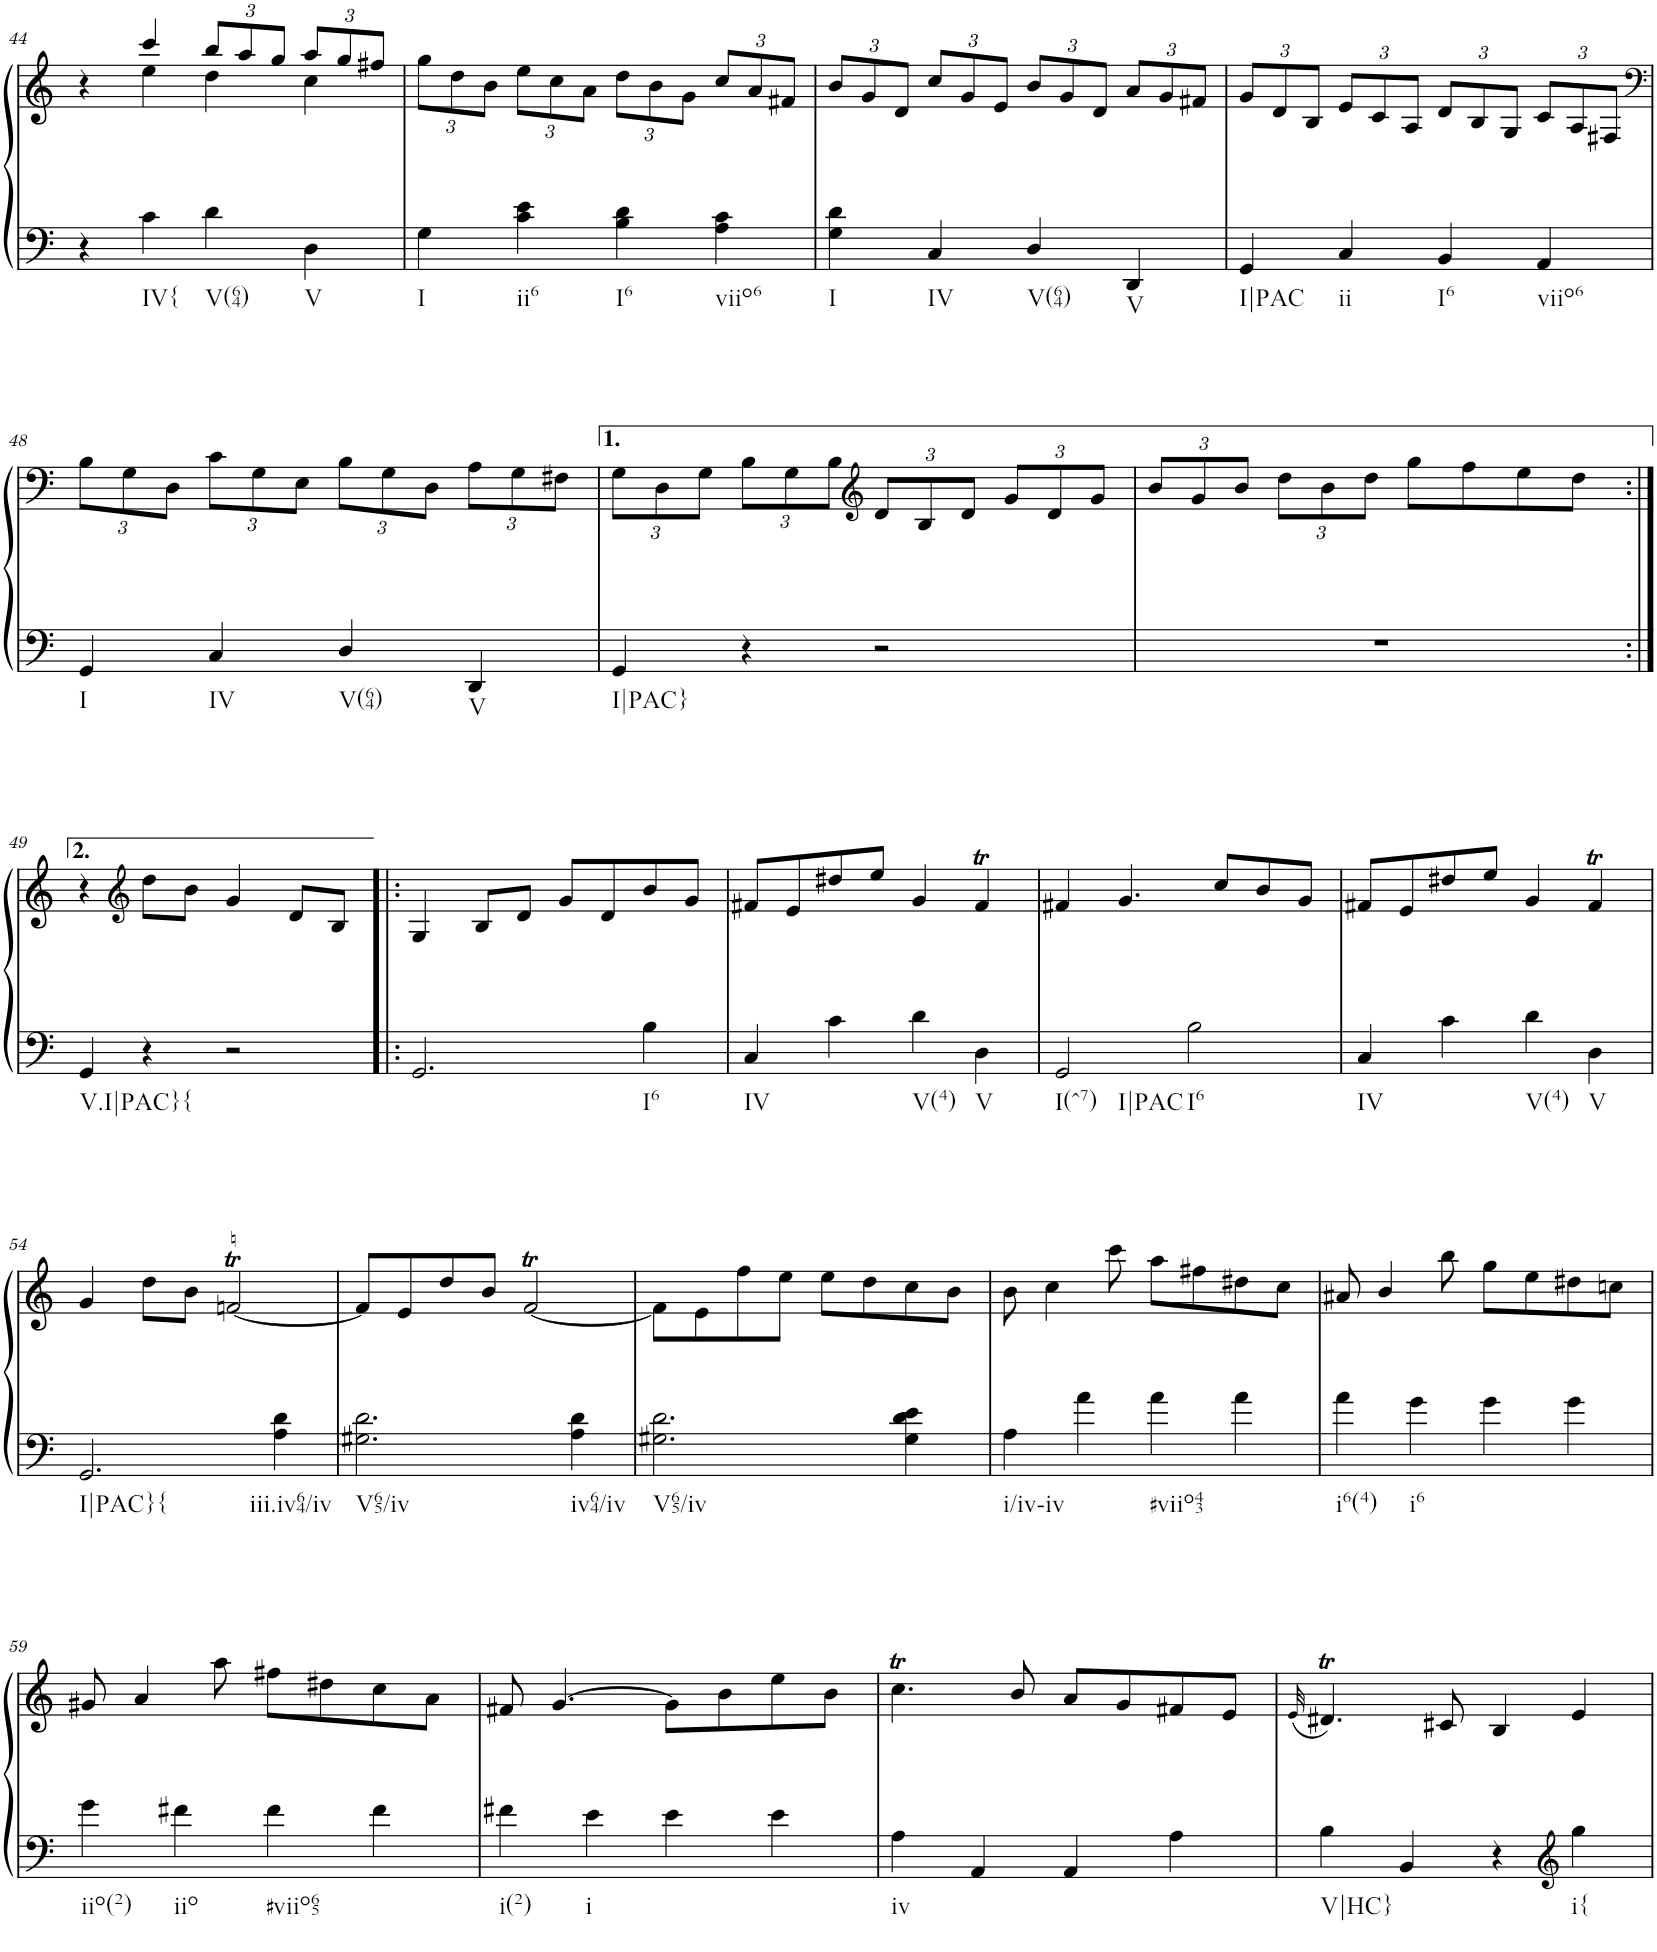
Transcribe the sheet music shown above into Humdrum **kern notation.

**kern	**kern
*part1	*part1
*staff2	*staff1
*I"Piano	*
*I'Pno.	*
!!LO:PB:g=z
*clefF4	*clefG2
*k[]	*k[]
*M2/2	*M2/2
*met(c|)	*met(c|)
=44	=44
*	*^
4r	4r	4ryy
!LO:TX:b:t=IV{	!	!
4c\	4ccc/	4ee\
*	*Xbrackettup	*
!LO:TX:b:t=V(64)	!	!
4d\	12bb/L	4dd\
.	12aa/	.
.	12gg/J	.
!LO:TX:b:t=V	!	!
4D\	12aa/L	4cc\
.	12gg/	.
.	12ff#X/J	.
*	*v	*v
=45	=45
!LO:TX:b:t=I	!
4G\	12gg\L
.	12dd\
.	12b\J
!LO:TX:b:t=ii6	!
4c\ 4e\	12ee\L
.	12cc\
.	12a\J
!LO:TX:b:t=I6	!
4B\ 4d\	12dd\L
.	12b\
.	12g\J
!LO:TX:b:t=viio6	!
4A\ 4c\	12cc/L
.	12a/
.	12f#X/J
=46	=46
!LO:TX:b:t=I	!
4G\ 4d\	12b/L
.	12g/
.	12d/J
!LO:TX:b:t=IV	!
4C/	12cc/L
.	12g/
.	12e/J
!LO:TX:b:t=V(64)	!
4D/	12b/L
.	12g/
.	12d/J
!LO:TX:b:t=V	!
4DD/	12a/L
.	12g/
.	12f#X/J
=47	=47
!LO:TX:b:t=I|PAC	!
4GG/	12g/L
.	12d/
.	12B/J
!LO:TX:b:t=ii	!
4C/	12e/L
.	12c/
.	12A/J
!LO:TX:b:t=I6	!
4BB/	12d/L
.	12B/
.	12G/J
!LO:TX:b:t=viio6	!
4AA/	12c/L
.	12A/
.	12F#X/J
!!LO:LB:g=z
=48	=48
*	*clefF4
!LO:TX:b:t=I	!
4GG/	12B\L
.	12G\
.	12D\J
!LO:TX:b:t=IV	!
4C/	12c\L
.	12G\
.	12E\J
!LO:TX:b:t=V(64)	!
4D/	12B\L
.	12G\
.	12D\J
!LO:TX:b:t=V	!
4DD/	12A\L
.	12G\
.	12F#X\J
=49	=49
!LO:TX:b:t=I|PAC}	!
4GG/	12G\L
.	12D\
.	12G\J
4r	12B\L
.	12G\
.	12B\J
*	*clefG2
2r	12d/L
.	12B/
.	12d/J
.	12g/L
.	12d/
.	12g/J
=50	=50
1r	12b/L
.	12g/
.	12b/J
.	12dd\L
.	12b\
.	12dd\J
.	8gg\L
.	8ff\
.	8ee\
.	8dd\J
!!LO:LB:g=z
=49:|!	=49:|!
!LO:TX:b:t=V.I|PAC}{	!
4GG/	4r
*	*clefG2
4r	8dd\L
.	8b\J
2r	4g/
.	8d/L
.	8B/J
=50!|:	=50!|:
2.GG/	4G/
.	8B/L
.	8d/J
.	8g/L
.	8d/
!LO:TX:b:t=I6	!
4B\	8b/
.	8g/J
=51	=51
!LO:TX:b:t=IV	!
4C/	8f#X/L
.	8e/
4c\	8dd#X/
.	8ee/J
!LO:TX:b:t=V(4)	!
4d\	4g/
!LO:TX:b:t=V	!
4D\	4f#t/
=52	=52
!LO:TX:b:t=I(^7)	!
!LO:TX:b:t=I|PAC	!
2GG/	4f#X/
.	4.g/
!LO:TX:b:t=I6	!
2B\	.
.	8cc/L
.	8b/
.	8g/J
=53	=53
!LO:TX:b:t=IV	!
4C/	8f#X/L
.	8e/
4c\	8dd#X/
.	8ee/J
!LO:TX:b:t=V(4)	!
4d\	4g/
!LO:TX:b:t=V	!
4D\	4f#t/
!!LO:LB:g=z
=54	=54
!LO:TX:b:t=I|PAC}{	!
2.GG/	4g/
.	8dd\L
.	8b\J
.	[2fnT/
!LO:TX:b:t=iii.iv64/iv	!
4A\ 4d\	.
=55	=55
!LO:TX:b:t=V65/iv	!
2.G#X\ 2.d\	8f/L]
.	8e/
.	8dd/
.	8b/J
.	[<2fT/
!LO:TX:b:t=iv64/iv	!
4A\ 4d\	.
=56	=56
!LO:TX:b:t=V65/iv	!
2.G#X\ 2.d\	8f\L]
.	8e\
.	8ff\
.	8ee\J
.	8ee\L
.	8dd\
4G#\ 4d\ 4e\	8cc\
.	8b\J
=57	=57
!LO:TX:b:t=i/iv-iv	!
4A\	8b\
.	4cc\
4a\	.
.	8ccc\
!LO:TX:b:t=#viio43	!
4a\	8aa\L
.	8ff#X\
4a\	8dd#X\
.	8cc\J
=58	=58
!LO:TX:b:t=i6(4)	!
4a\	8a#X/
.	4b/
!LO:TX:b:t=i6	!
4g\	.
.	8bb\
4g\	8gg\L
.	8ee\
4g\	8dd#X\
.	8ccn\J
!!LO:LB:g=z
=59	=59
!LO:TX:b:t=iio(2)	!
4g\	8g#X/
.	4a/
!LO:TX:b:t=iio	!
4f#X\	.
.	8aa\
!LO:TX:b:t=#viio65	!
4f#\	8ff#X\L
.	8dd#X\
4f#\	8cc\
.	8a\J
=60	=60
!LO:TX:b:t=i(2)	!
4f#X\	8f#X/
.	[4.g/
!LO:TX:b:t=i	!
4e\	.
4e\	8g\L]
.	8b\
4e\	8ee\
.	8b\J
=61	=61
!LO:TX:b:t=iv	!
4A\	4.ccT\
4AA/	.
.	8b/
4AA/	8a/L
.	8g/
4A\	8f#X/
.	8e/J
=62	=62
.	(32qe/
!LO:TX:b:t=V|HC}	!
4B\	4.d#Xt/)
4BB/	.
.	8c#X/
4r	4B/
*clefG2	*
!LO:TX:b:t=i{	!
4gg\	4e/
=	=
*-	*-
